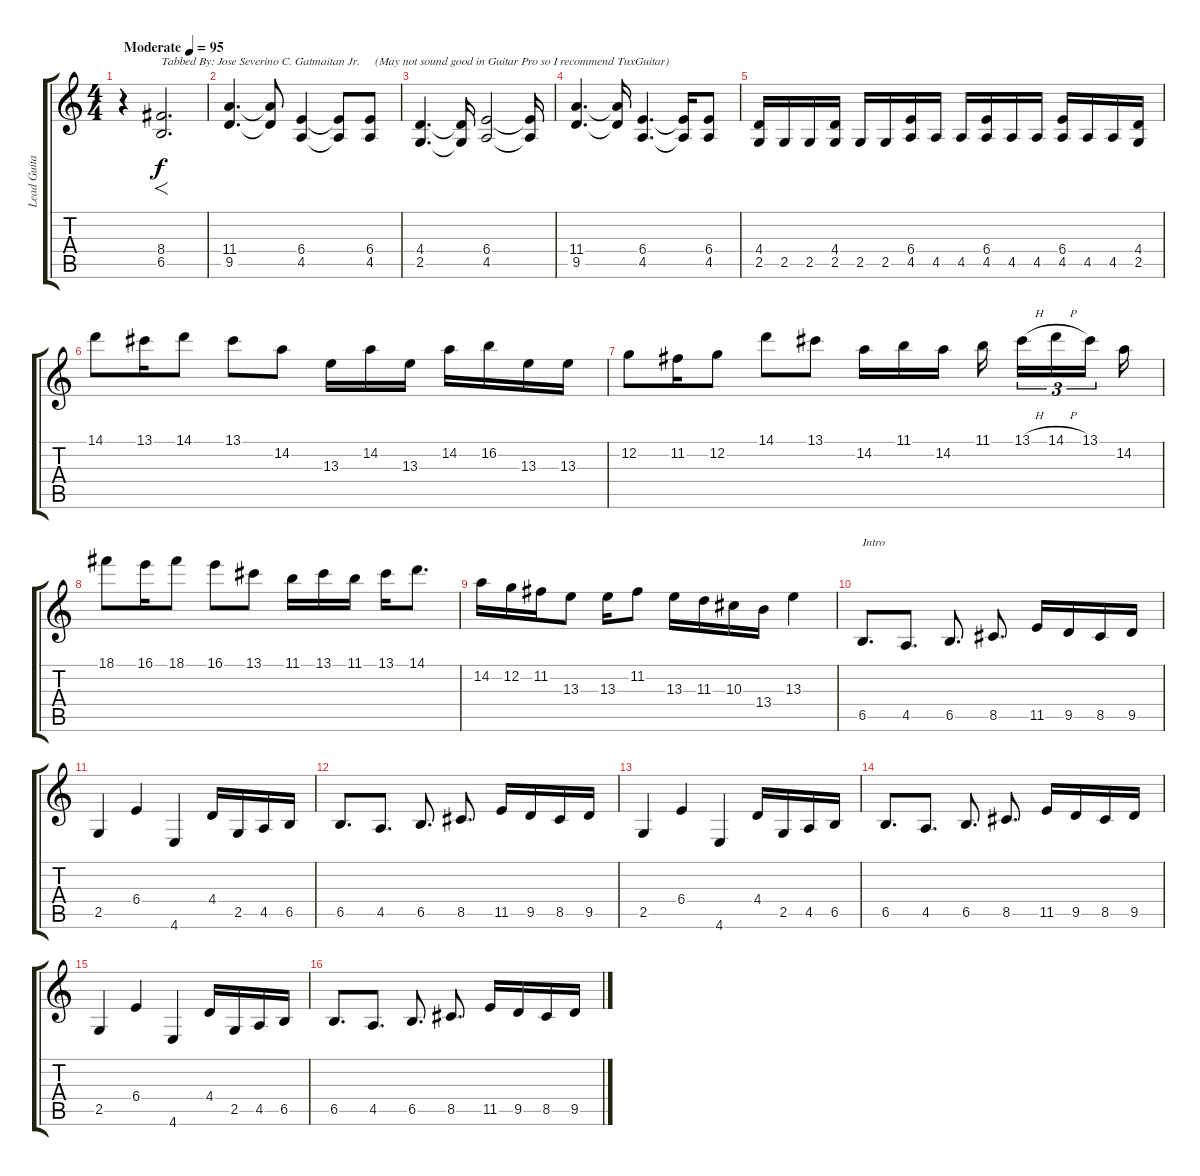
\track ("Lead Guitar" "Lead Guita") {instrument distortionguitar}
\staff {score tabs}
\tuning (C4 G3 Eb3 Bb2 F2 C2) {hide}
\ts (4 4)
\tempo (95 "Moderate")
\clef g2
\ks c
r.4{dy f instrument distortionguitar} (8.4 6.5).2{f d txt "Tabbed By: Jose Severino C. Gatmaitan Jr.     (May not sound good in Guitar Pro so I recommend TuxGuitar)"} |
(11.4 9.5).4{d} (11.4{t} 9.5{t}).8 (6.4 4.5).4 (6.4{t} 4.5{t}).8 (6.4 4.5).8 |
(4.4 2.5).4{d} (4.4{t} 2.5{t}).16 (6.4 4.5).2 (6.4{t} 4.5{t}).16 |
(11.4 9.5).4{d} (11.4{t} 9.5{t}).16 (6.4 4.5).4{d} (6.4{t} 4.5{t}).16 (6.4 4.5).8 |
(4.4 2.5).16 2.5.16 2.5.16 (4.4 2.5).16 2.5.16 2.5.16 (6.4 4.5).16 4.5.16 4.5.16 (6.4 4.5).16 4.5.16 4.5.16 (6.4 4.5).16 4.5.16 4.5.16 (4.4 2.5).16 |
14.1.8 13.1.16 14.1.8 13.1.8 14.2.8 13.3.16 14.2.16 13.3.16 14.2.16 16.2.16 13.3.16 13.3.16 |
12.2.8 11.2.16 12.2.8 14.1.8 13.1.8 14.2.16 11.1.16 14.2.16 11.1.16 13.1{h}.16{tu (3 2)} 14.1{h}.16{tu (3 2)} 13.1.16{tu (3 2)} 14.2.16 |
18.1.8 16.1.16 18.1.8 16.1.8 13.1.8 11.1.16 13.1.16 11.1.16 13.1.16 14.1.8{d} |
14.2.16 12.2.16 11.2.16 13.3.8 13.3.16 11.2.8 13.3.16 11.3.16 10.3.16 13.4.16 13.3.4 |
6.5.8{d txt "Intro"} 4.5.8{d} 6.5.8{d} 8.5.8{d} 11.5.16 9.5.16 8.5.16 9.5.16 |
2.5.4 6.4.4 4.6.4 4.4.16 2.5.16 4.5.16 6.5.16 |
6.5.8{d} 4.5.8{d} 6.5.8{d} 8.5.8{d} 11.5.16 9.5.16 8.5.16 9.5.16 |
2.5.4 6.4.4 4.6.4 4.4.16 2.5.16 4.5.16 6.5.16 |
6.5.8{d} 4.5.8{d} 6.5.8{d} 8.5.8{d} 11.5.16 9.5.16 8.5.16 9.5.16 |
2.5.4 6.4.4 4.6.4 4.4.16 2.5.16 4.5.16 6.5.16 |
6.5.8{d} 4.5.8{d} 6.5.8{d} 8.5.8{d} 11.5.16 9.5.16 8.5.16 9.5.16
